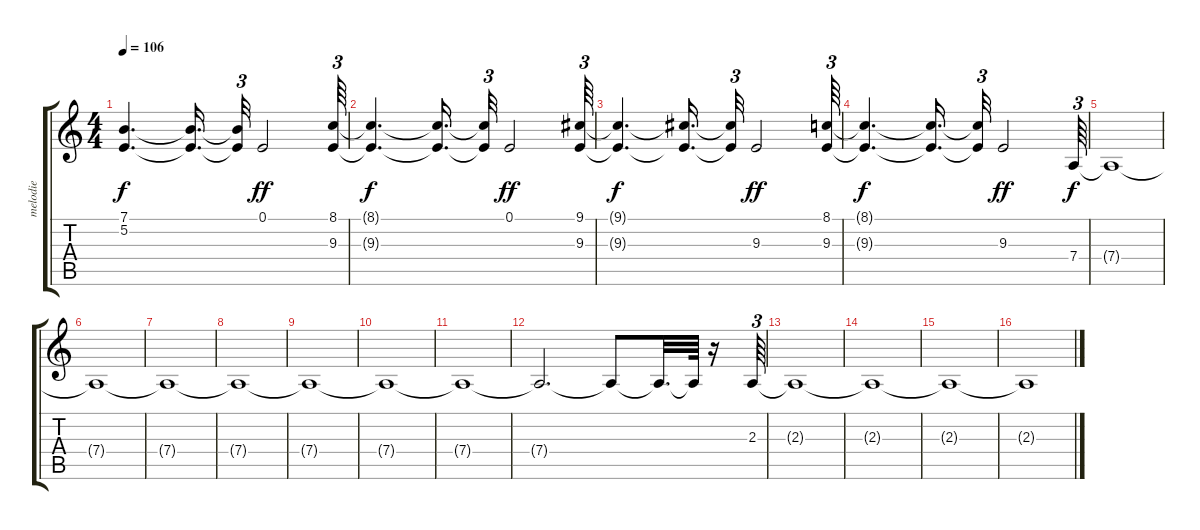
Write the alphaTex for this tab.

\track ("melodie" "melodie") {instrument synthstrings1}
\staff {score tabs}
\tuning (E4 B3 G3 D3 A2 E2) {hide}
\ts (4 4)
\tempo 106
\clef g2
\ks c
(7.1{t} 5.2{t}).4{d dy f} (7.1{t} 5.2{t}).16{d} (7.1{t} 5.2{t}).32{tu (3 2)} 0.1.2{dy ff} (8.1 9.3).64{tu (3 2)} |
(8.1{t} 9.3{t}).4{d dy f} (8.1{t} 9.3{t}).16{d} (8.1{t} 9.3{t}).32{tu (3 2)} 0.1.2{dy ff} (9.1 9.3).64{tu (3 2)} |
(9.1{t} 9.3{t}).4{d dy f} (9.1{t} 9.3{t}).16{d} (9.1{t} 9.3{t}).32{tu (3 2)} 9.3.2{dy ff} (8.1 9.3).64{tu (3 2)} |
(8.1{t} 9.3{t}).4{d dy f} (8.1{t} 9.3{t}).16{d} (8.1{t} 9.3{t}).32{tu (3 2)} 9.3.2{dy ff} 7.4.64{tu (3 2) dy f} |
7.4{t}.1 |
7.4{t}.1 |
7.4{t}.1 |
7.4{t}.1 |
7.4{t}.1 |
7.4{t}.1 |
7.4{t}.1 |
7.4{t}.2{d} 7.4{t}.8 7.4{t}.32{d} 7.4{t}.64 r.16 2.3.64{tu (3 2)} |
2.3{t}.1 |
2.3{t}.1 |
2.3{t}.1 |
2.3{t}.1
